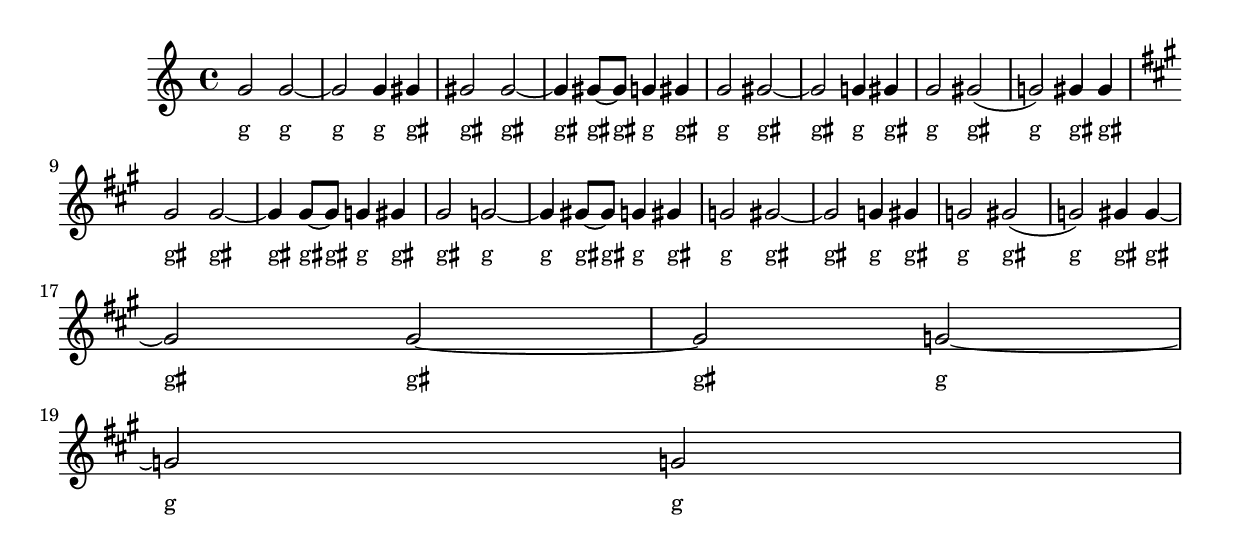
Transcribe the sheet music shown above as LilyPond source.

\version "1.7.18"

\header{
texidoc="
When tieing notes with accidentals across a bar boundary, the
accidental must not be drawn on the note in the next bar.  Unless the
tie crosses a line break, in which case the accidental is repeated if
it would be different from an untied note.  The next note of the same
pitch in this next bar should always show the accidental (even if it's
natural).  Slurring a accidentaled note to a natural one across bar
boundaries should be explicit.

Pitches can be verified by printing them  with the @code{NoteNames} context.
"
}

thenotes = \notes \relative cis' {
  \time 4/4
  g'2 g ~ |
  g g4 gis |
  gis2 gis ~ |
  gis4 gis8 ~ gis g4 gis |
  g2 gis ~ |
  gis g4 gis |
  g2 gis( |
  g!-) gis4 gis |
  \break
  \key a \major
  gis2 gis ~ |
  gis4 gis8 ~ gis g4 gis |
  gis2 g ~ |
  g4 gis8 ~ gis g4 gis |
  g2 gis ~ |
  gis g4 gis |
  g2 gis( |
  
  % FIXME: check for accidentals at line break could look more cute
  % maybe move to tie-break-accidental?
  
  % Btw: I don't even know what the rule is for the second note in the
  % next bar, if a reminder accidental was printed.  These are really
  % not very common cases.  Technically, if it is not tied, it
  % should get an accidental but it looks a bit silly and redundant.
  % See last g.
  
  g!-) gis4 gis ~ | \break
  gis2  gis ~ | gis g ~\break
  g2 g
}

\score {
  <
    \context Staff \thenotes
    \context NoteNames \thenotes
  >
}

